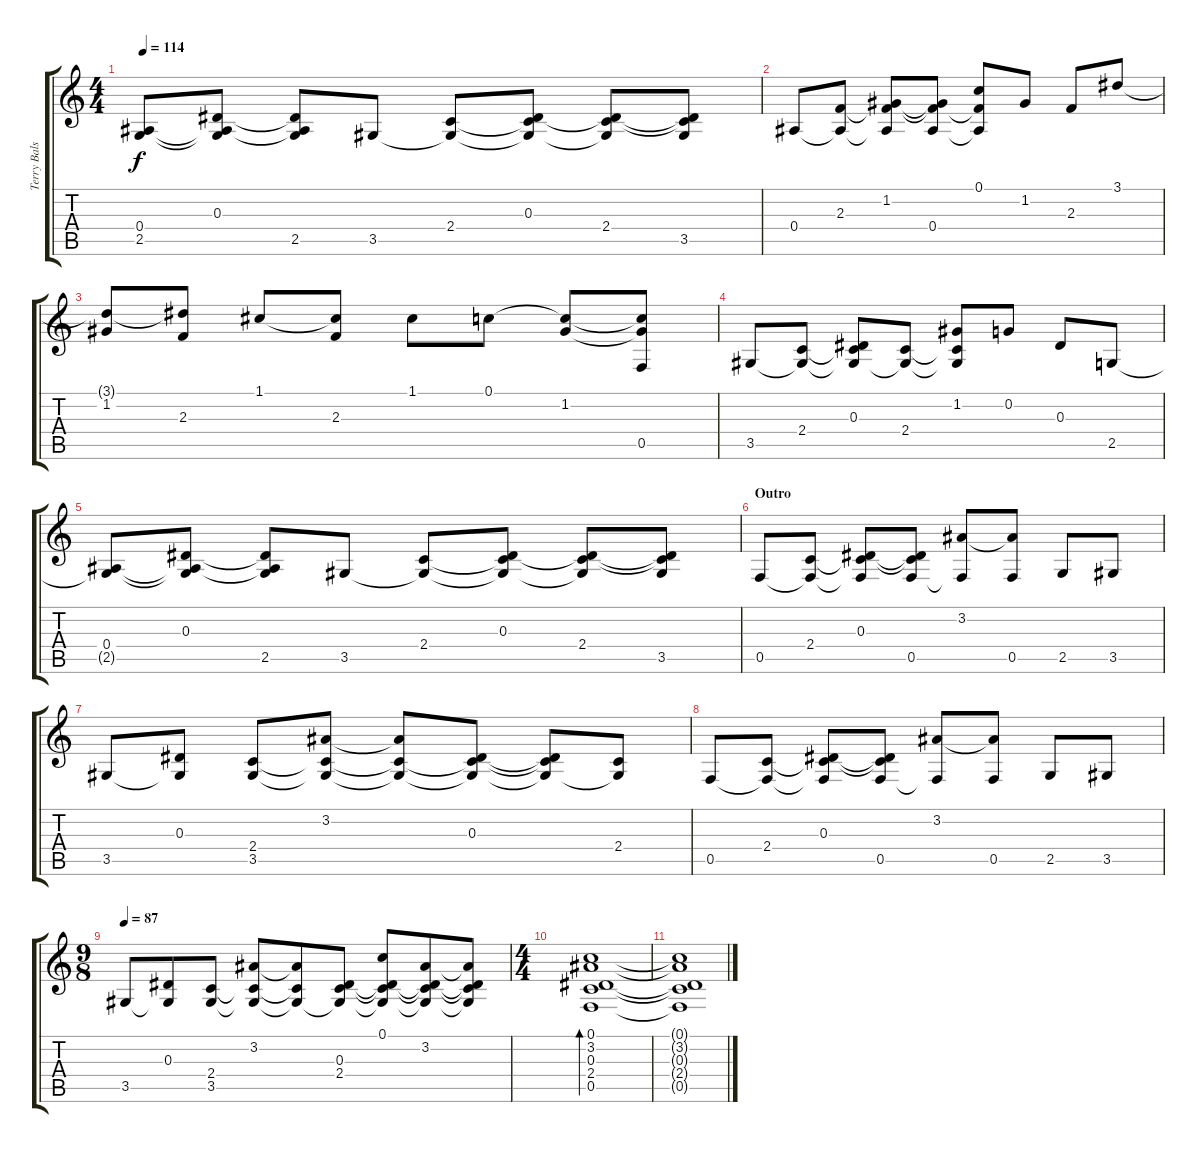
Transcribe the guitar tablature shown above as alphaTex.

\track ("Terry Balsamo (Rhythm Guitar)" "Terry Bals") {instrument electricguitarjazz}
\staff {score tabs}
\tuning (C4 G3 Eb3 Bb2 F2 C2) {hide}
\ts (4 4)
\tempo 114
\clef g2
\ks c
(0.4 2.5{t}).8{dy f} (0.3 0.4{t} 2.5{t}).8 (0.3{t} 0.4{t} 2.5).8 3.5.8 (2.4 3.5{t}).8 (0.3 2.4{t} 3.5{t}).8 (0.3{t} 2.4 3.5{t}).8 (0.3{t} 2.4{t} 3.5).8 |
0.4.8 (2.3 0.4{t}).8 (1.2 2.3{t} 0.4{t}).8 (1.2{t} 2.3{t} 0.4).8 (0.1 2.3{t} 0.4{t}).8 1.2.8 2.3.8 3.1.8 |
(3.1{t} 1.2).8 (3.1{t} 2.3).8 1.1.8 (1.1{t} 2.3).8 1.1.8 0.1.8 (0.1{t} 1.2).8 (0.1{t} 1.2{t} 0.5).8 |
3.5.8 (2.4 3.5{t}).8 (0.3 2.4{t} 3.5{t}).8 (2.4 3.5{t}).8 (1.2 2.4{t} 3.5{t}).8 0.2.8 0.3.8 2.5.8 |
(0.4 2.5{t}).8 (0.3 0.4{t} 2.5{t}).8 (0.3{t} 0.4{t} 2.5).8 3.5.8 (2.4 3.5{t}).8 (0.3 2.4{t} 3.5{t}).8 (0.3{t} 2.4 3.5{t}).8 (0.3{t} 2.4{t} 3.5).8 |
\section ("" "Outro")
0.5.8 (2.4 0.5{t}).8 (0.3 2.4{t} 0.5{t}).8 (0.3{t} 2.4{t} 0.5).8 (3.2 0.5{t}).8 (3.2{t} 0.5).8 2.5.8 3.5.8 |
3.5.8 (0.3 3.5{t}).8 (2.4 3.5).8 (3.2 2.4{t} 3.5{t}).8 (3.2{t} 2.4{t} 3.5{t}).8 (0.3 2.4{t} 3.5{t}).8 (0.3{t} 2.4{t} 3.5{t}).8 (2.4 3.5{t}).8 |
0.5.8 (2.4 0.5{t}).8 (0.3 2.4{t} 0.5{t}).8 (0.3{t} 2.4{t} 0.5).8 (3.2 0.5{t}).8 (3.2{t} 0.5).8 2.5.8 3.5.8 |
\ts (9 8)
\tempo 87
3.5.8 (0.3 3.5{t}).8 (2.4 3.5).8 (3.2 2.4{t} 3.5{t}).8 (3.2{t} 2.4{t} 3.5{t}).8 (0.3 2.4 3.5{t}).8 (0.1 0.3{t} 2.4{t} 3.5{t}).8 (3.2 0.3{t} 2.4{t} 3.5{t}).8 (3.2{t} 0.3{t} 2.4{t} 3.5{t}).8 |
\ts (4 4)
(0.1 3.2 0.3 2.4 0.5).1{bd 480} |
(0.1{t} 3.2{t} 0.3{t} 2.4{t} 0.5{t}).1
